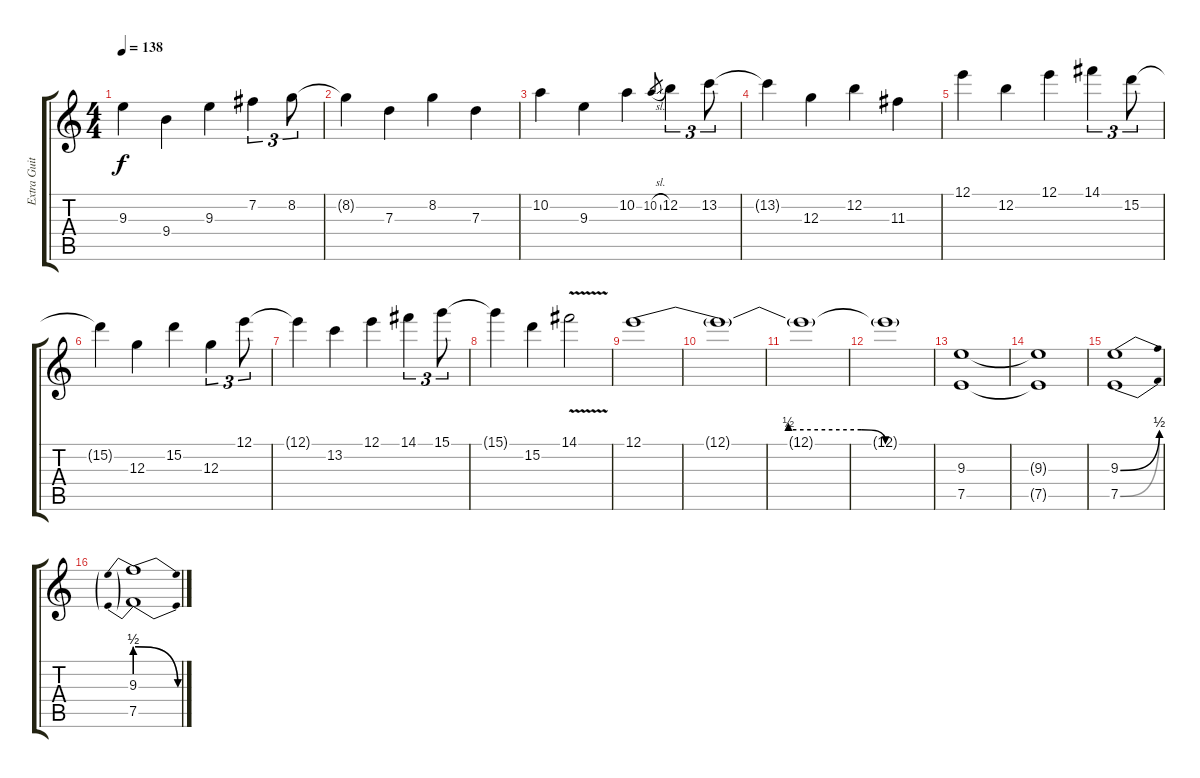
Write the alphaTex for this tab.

\track ("Extra Guitar" "Extra Guit") {instrument overdrivenguitar}
\staff {score tabs}
\tuning (E4 B3 G3 D3 A2 E2) {hide}
\ts (4 4)
\tempo 138
\clef g2
\ks c
9.3.4{dy f} 9.4.4 9.3.4 7.2.4{tu (3 2)} 8.2.8{tu (3 2)} |
8.2{t}.4 7.3.4 8.2.4 7.3.4 |
10.2.4 9.3.4 10.2.4 10.2{sl}.8{gr} 12.2.4{tu (3 2)} 13.2.8{tu (3 2)} |
13.2{t}.4 12.3.4 12.2.4 11.3.4 |
12.1.4 12.2.4 12.1.4 14.1.4{tu (3 2)} 15.2.8{tu (3 2)} |
15.2{t}.4 12.3.4 15.2.4 12.3.4{tu (3 2)} 12.1.8{tu (3 2)} |
12.1{t}.4 13.2.4 12.1.4 14.1.4{tu (3 2)} 15.1.8{tu (3 2)} |
15.1{t}.4 15.2.4 14.1{v}.2 |
12.1{be (custom 0 0 15 0 30 0 30 2 45 2 50 0 60 0)}.1 |
12.1{t}.1 |
12.1{t}.1 |
12.1{t}.1 |
(9.3 7.5).1 |
(9.3{t} 7.5{t}).1 |
(9.3{be (bend 0 0 60 2)} 7.5{be (bend 0 0 60 2)}).1 |
(9.3{be (prebendrelease 0 2 60 0)} 7.5{be (prebendrelease 0 2 60 0)}).1
